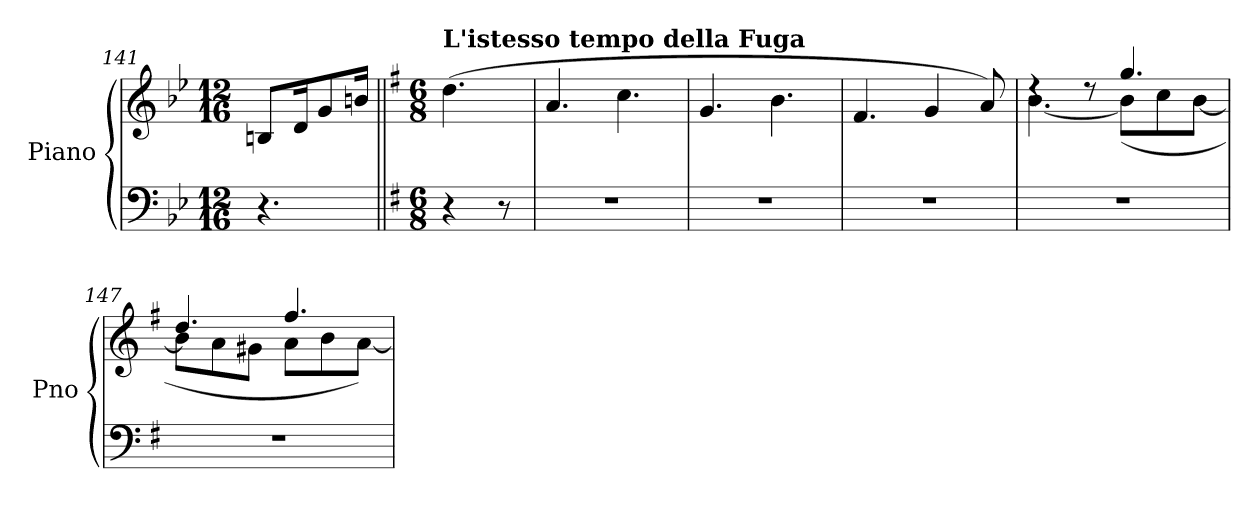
**kern	**kern	**dynam
*part1	*part1	*part1
*staff2	*staff1	*staff1/2
*I"Piano	*	*
*I'Pno	*	*
*clefF4	*clefG2	*
*k[b-e-]	*k[b-e-]	*
*M12/16	*M12/16	*
=141	=141	=141
4.r	8Bn/L	.
.	16d/K	.
.	8g/	.
.	16bn/Jk	.
!!LO:LB:g=z
=142||	=142||	=142||
*k[f#]	*k[f#]	*
*M6/8	*M6/8	*
!	!LO:TX:a:B:t=L'istesso tempo della Fuga	!
!	!	!LO:DY:a
!	!	!LO:DY:n=1:a
!	!	!LO:DY:n=2:b
4r	(4.dd\	other-dynamics other-dynamics other-dynamics
8r	.	.
=143	=143	=143
2.r	4.a/	.
.	4.cc\	.
=144	=144	=144
2.r	4.g/	.
.	4.b\	.
=145	=145	=145
2.r	4.f#/	.
.	4g/	.
.	8a/)	.
=146	=146	=146
*	*^	*
2.r	4rdd	[4.b\	.
.	8rdd	.	.
.	4.gg/	(8b\L]	.
.	.	8cc\	.
.	.	[8b\J	.
=147	=147	=147	=147
2.r	4.dd/	8b\L]	.
.	.	8a\	.
.	.	8g#X\J	.
.	4.ff#/	8a\L	.
.	.	8b\	.
.	.	[8a\J)	.
*	*v	*v	*
=	=	=
*-	*-	*-
